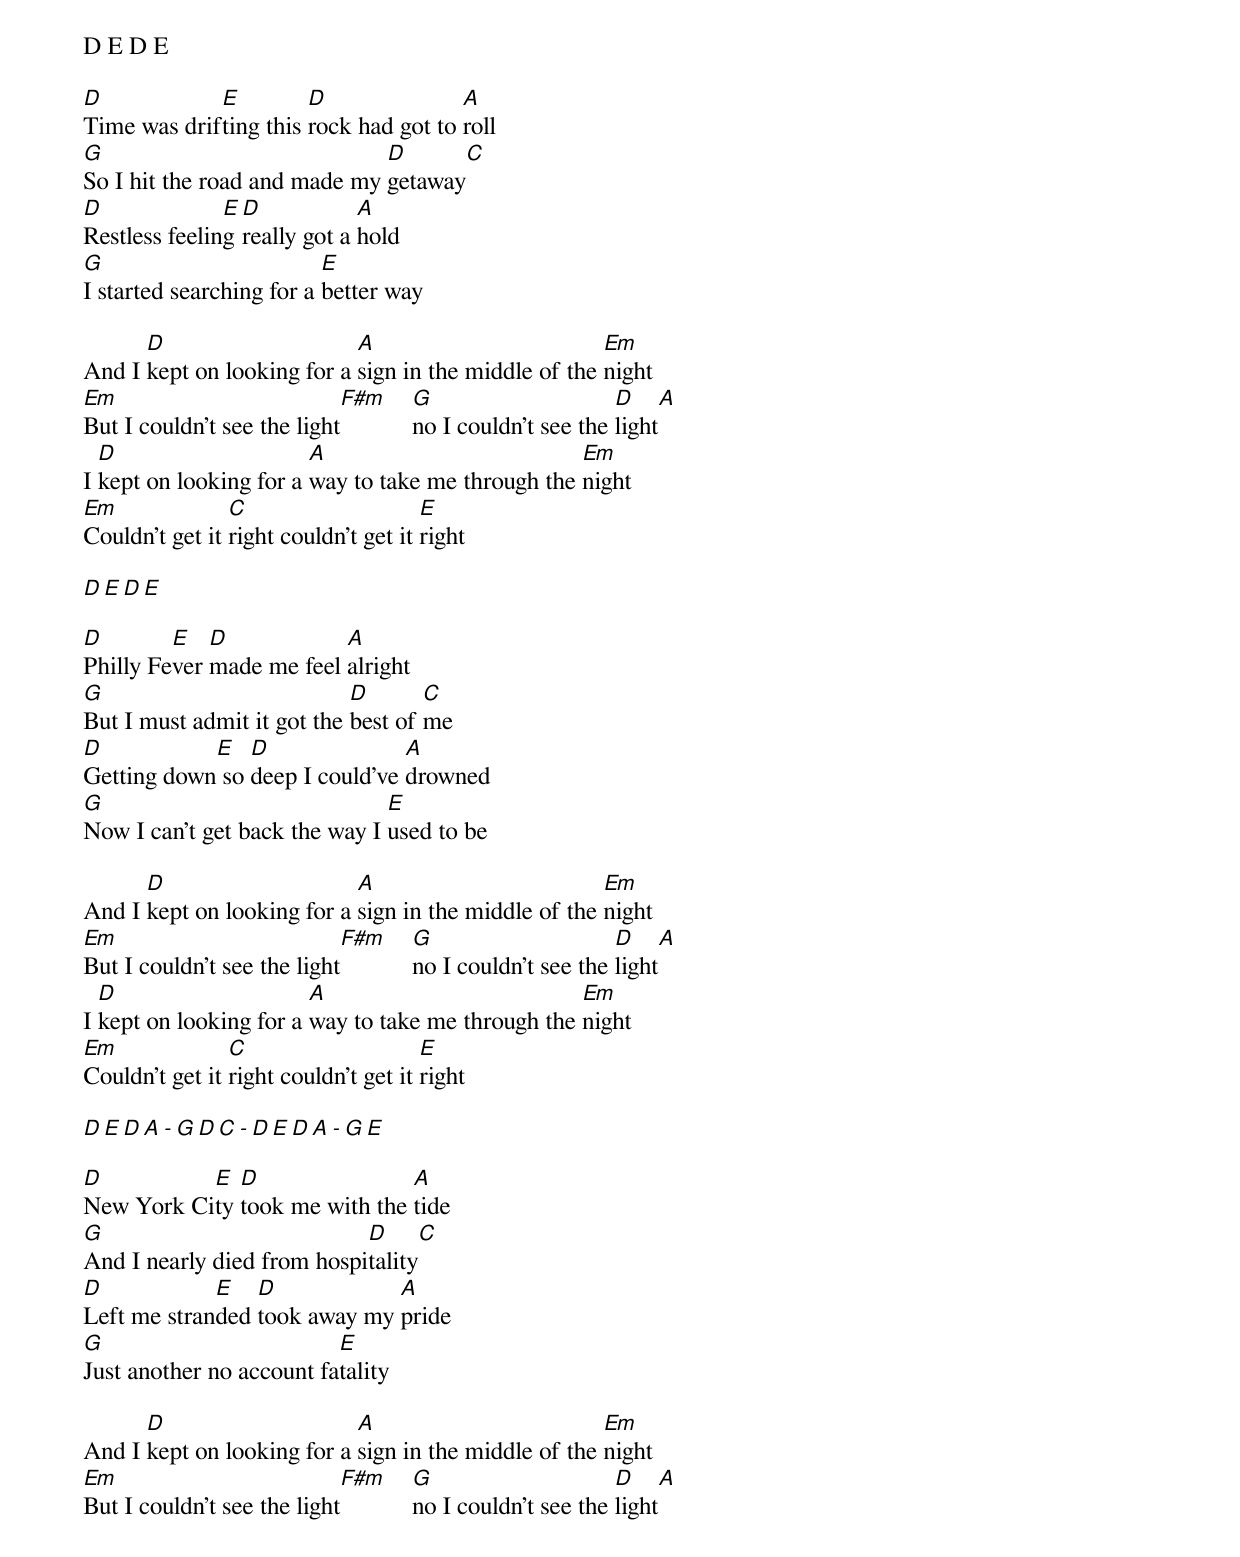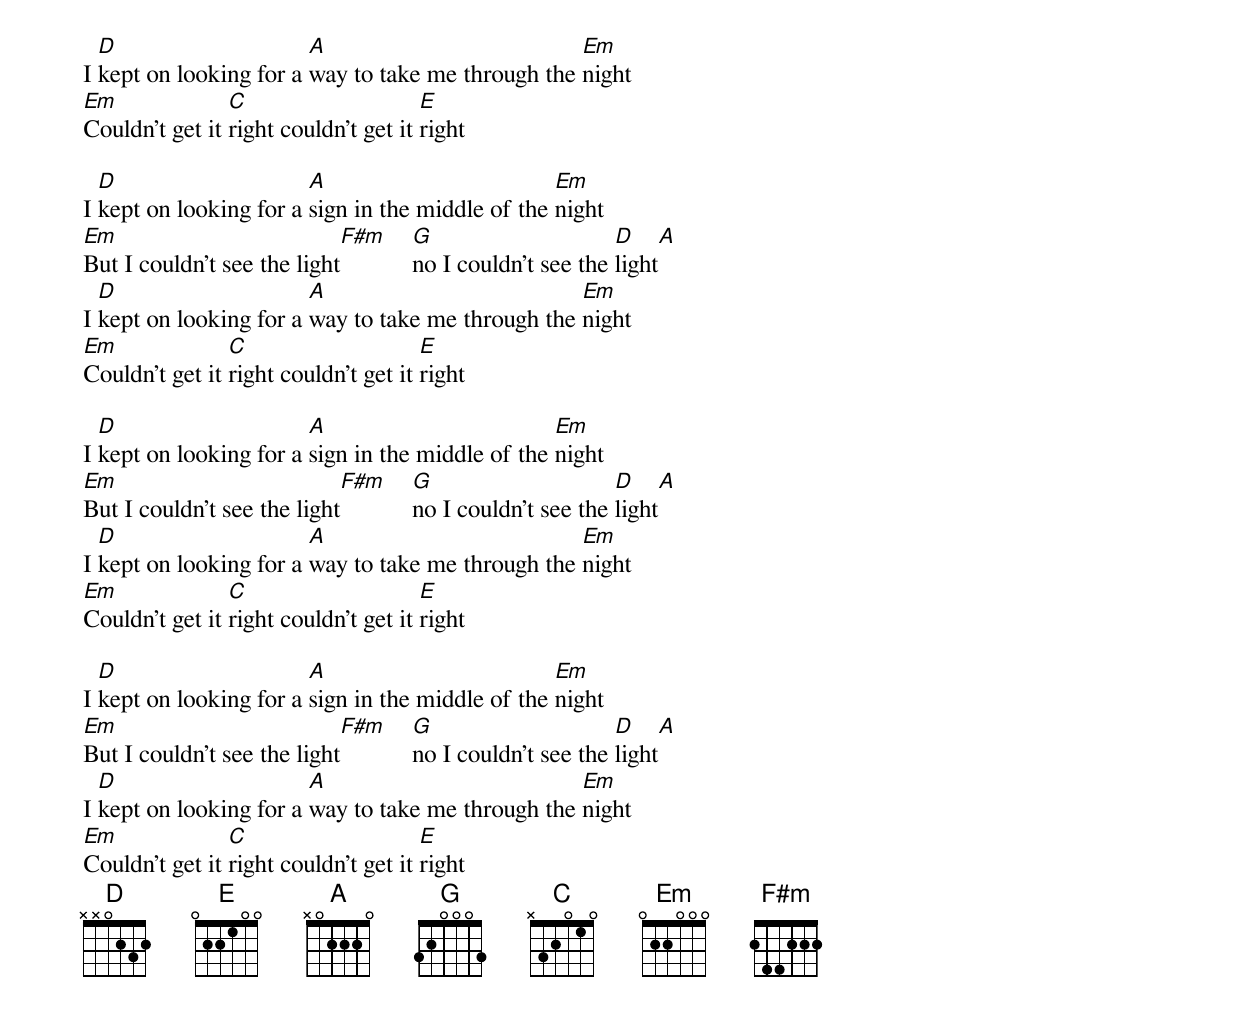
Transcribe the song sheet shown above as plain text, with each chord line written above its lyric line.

D E D E

D            E         D               A
Time was drifting this rock had got to roll
G                             D      C
So I hit the road and made my getaway
D              E D            A
Restless feeling really got a hold
G                         E
I started searching for a better way

      D                     A                         Em
And I kept on looking for a sign in the middle of the night
Em                          F#m G                     D    A
But I couldn't see the light    no I couldn't see the light
  D                     A                          Em
I kept on looking for a way to take me through the night
Em              C                     E
Couldn't get it right couldn't get it right

D E D E

D        E   D            A
Philly Fever made me feel alright
G                           D       C
But I must admit it got the best of me
D           E   D               A
Getting down so deep I could've drowned
G                              E
Now I can't get back the way I used to be

      D                     A                         Em
And I kept on looking for a sign in the middle of the night
Em                          F#m G                     D    A
But I couldn't see the light    no I couldn't see the light
  D                     A                          Em
I kept on looking for a way to take me through the night
Em              C                     E
Couldn't get it right couldn't get it right

D E D A - G D C - D E D A - G E

D          E  D                A
New York City took me with the tide
G                           D     C
And I nearly died from hospitality
D            E   D            A
Left me stranded took away my pride
G                         E
Just another no account fatality

      D                     A                         Em
And I kept on looking for a sign in the middle of the night
Em                          F#m G                     D    A
But I couldn't see the light    no I couldn't see the light
  D                     A                          Em
I kept on looking for a way to take me through the night
Em              C                     E
Couldn't get it right couldn't get it right

  D                     A                         Em
I kept on looking for a sign in the middle of the night
Em                          F#m G                     D    A
But I couldn't see the light    no I couldn't see the light
  D                     A                          Em
I kept on looking for a way to take me through the night
Em              C                     E
Couldn't get it right couldn't get it right

  D                     A                         Em
I kept on looking for a sign in the middle of the night
Em                          F#m G                     D    A
But I couldn't see the light    no I couldn't see the light
  D                     A                          Em
I kept on looking for a way to take me through the night
Em              C                     E
Couldn't get it right couldn't get it right

  D                     A                         Em
I kept on looking for a sign in the middle of the night
Em                          F#m G                     D    A
But I couldn't see the light    no I couldn't see the light
  D                     A                          Em
I kept on looking for a way to take me through the night
Em              C                     E
Couldn't get it right couldn't get it right
